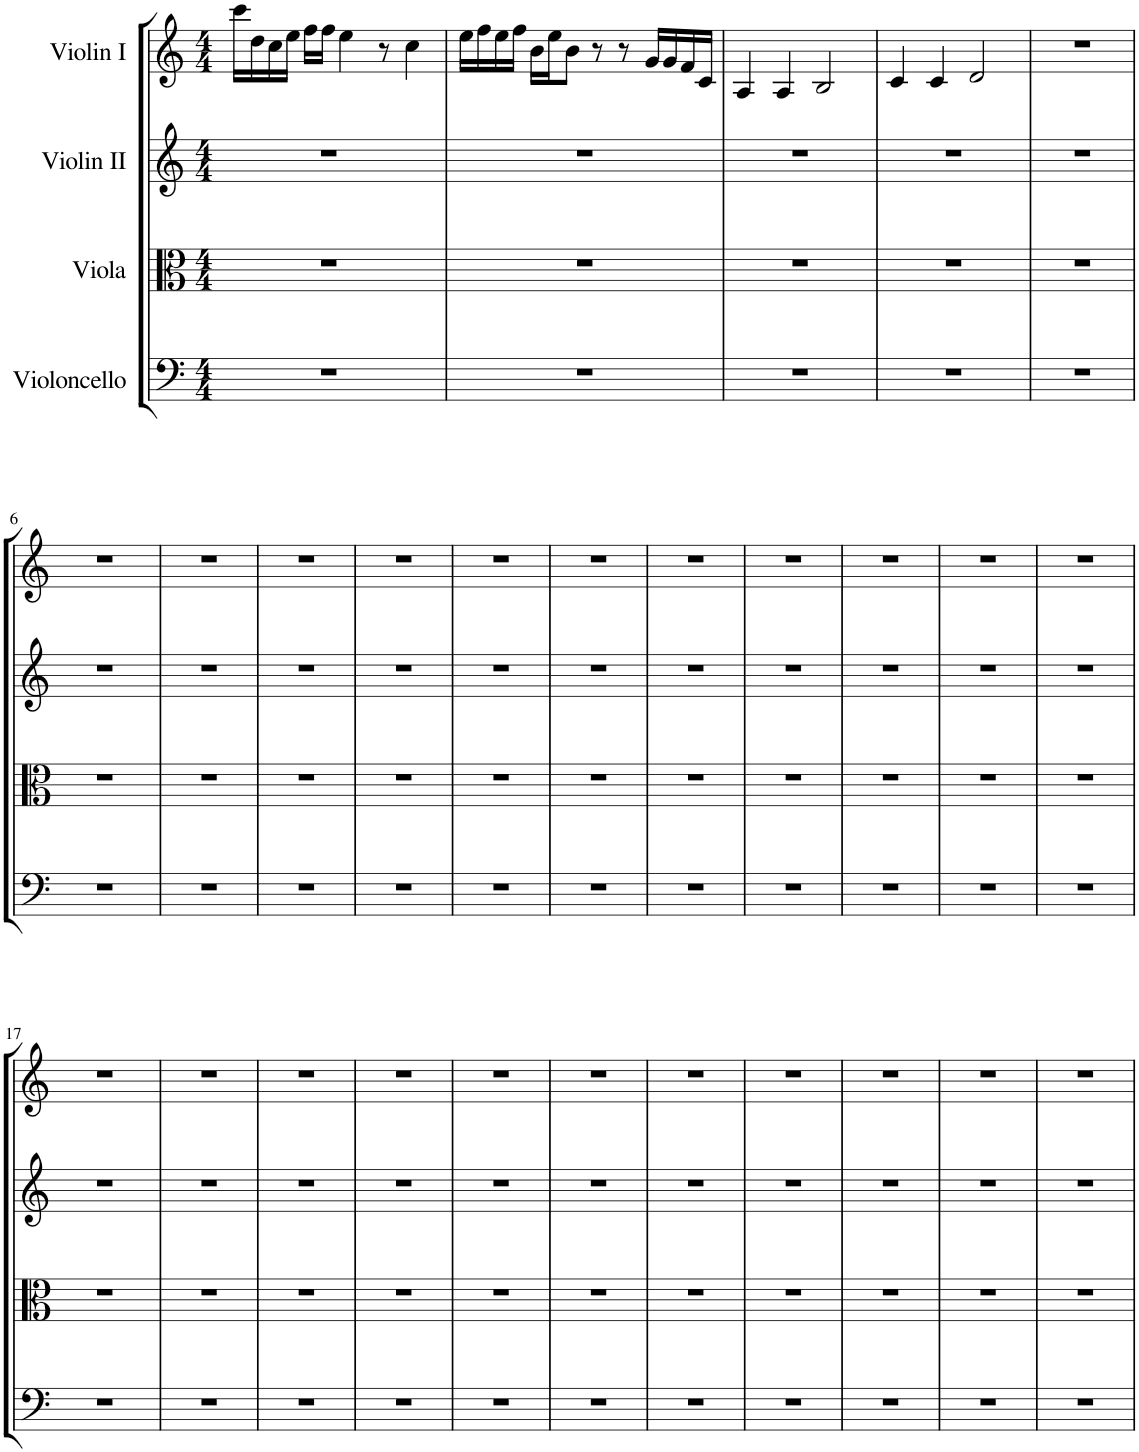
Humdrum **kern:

**kern	**kern	**kern	**kern
*part4	*part3	*part2	*part1
*staff4	*staff3	*staff2	*staff1
*I"Violoncello	*I"Viola	*I"Violin II	*I"Violin I
*I'Vc	*I'Vla	*I'Vln	*I'Vln
*clefF4	*clefC3	*clefG2	*clefG2
*k[]	*k[]	*k[]	*k[]
*M4/4	*M4/4	*M4/4	*M4/4
=1	=1	=1	=1
1r	1r	1r	16ccc\LL
.	.	.	16dd\
.	.	.	16cc\
.	.	.	16ee\JJ
.	.	.	16ff\LL
.	.	.	16ff\JJ
.	.	.	4ee\
.	.	.	8r
.	.	.	4cc\
=2	=2	=2	=2
1r	1r	1r	16ee\LL
.	.	.	16ff\
.	.	.	16ee\
.	.	.	16ff\JJ
.	.	.	16b\LL
.	.	.	16ee\J
.	.	.	8b\J
.	.	.	8r
.	.	.	8r
.	.	.	16g/LL
.	.	.	16g/
.	.	.	16f/
.	.	.	16c/JJ
=3	=3	=3	=3
1r	1r	1r	4A/
.	.	.	4A/
.	.	.	2B/
=4	=4	=4	=4
1r	1r	1r	4c/
.	.	.	4c/
.	.	.	2d/
=5	=5	=5	=5
1r	1r	1r	1r
!!LO:LB:g=z
=6	=6	=6	=6
1r	1r	1r	1r
=7	=7	=7	=7
1r	1r	1r	1r
=8	=8	=8	=8
1r	1r	1r	1r
=9	=9	=9	=9
1r	1r	1r	1r
=10	=10	=10	=10
1r	1r	1r	1r
=11	=11	=11	=11
1r	1r	1r	1r
=12	=12	=12	=12
1r	1r	1r	1r
=13	=13	=13	=13
1r	1r	1r	1r
=14	=14	=14	=14
1r	1r	1r	1r
=15	=15	=15	=15
1r	1r	1r	1r
=16	=16	=16	=16
1r	1r	1r	1r
!!LO:LB:g=z
=17	=17	=17	=17
1r	1r	1r	1r
=18	=18	=18	=18
1r	1r	1r	1r
=19	=19	=19	=19
1r	1r	1r	1r
=20	=20	=20	=20
1r	1r	1r	1r
=21	=21	=21	=21
1r	1r	1r	1r
=22	=22	=22	=22
1r	1r	1r	1r
=23	=23	=23	=23
1r	1r	1r	1r
=24	=24	=24	=24
1r	1r	1r	1r
=25	=25	=25	=25
1r	1r	1r	1r
=26	=26	=26	=26
1r	1r	1r	1r
=27	=27	=27	=27
1r	1r	1r	1r
=	=	=	=
*-	*-	*-	*-
